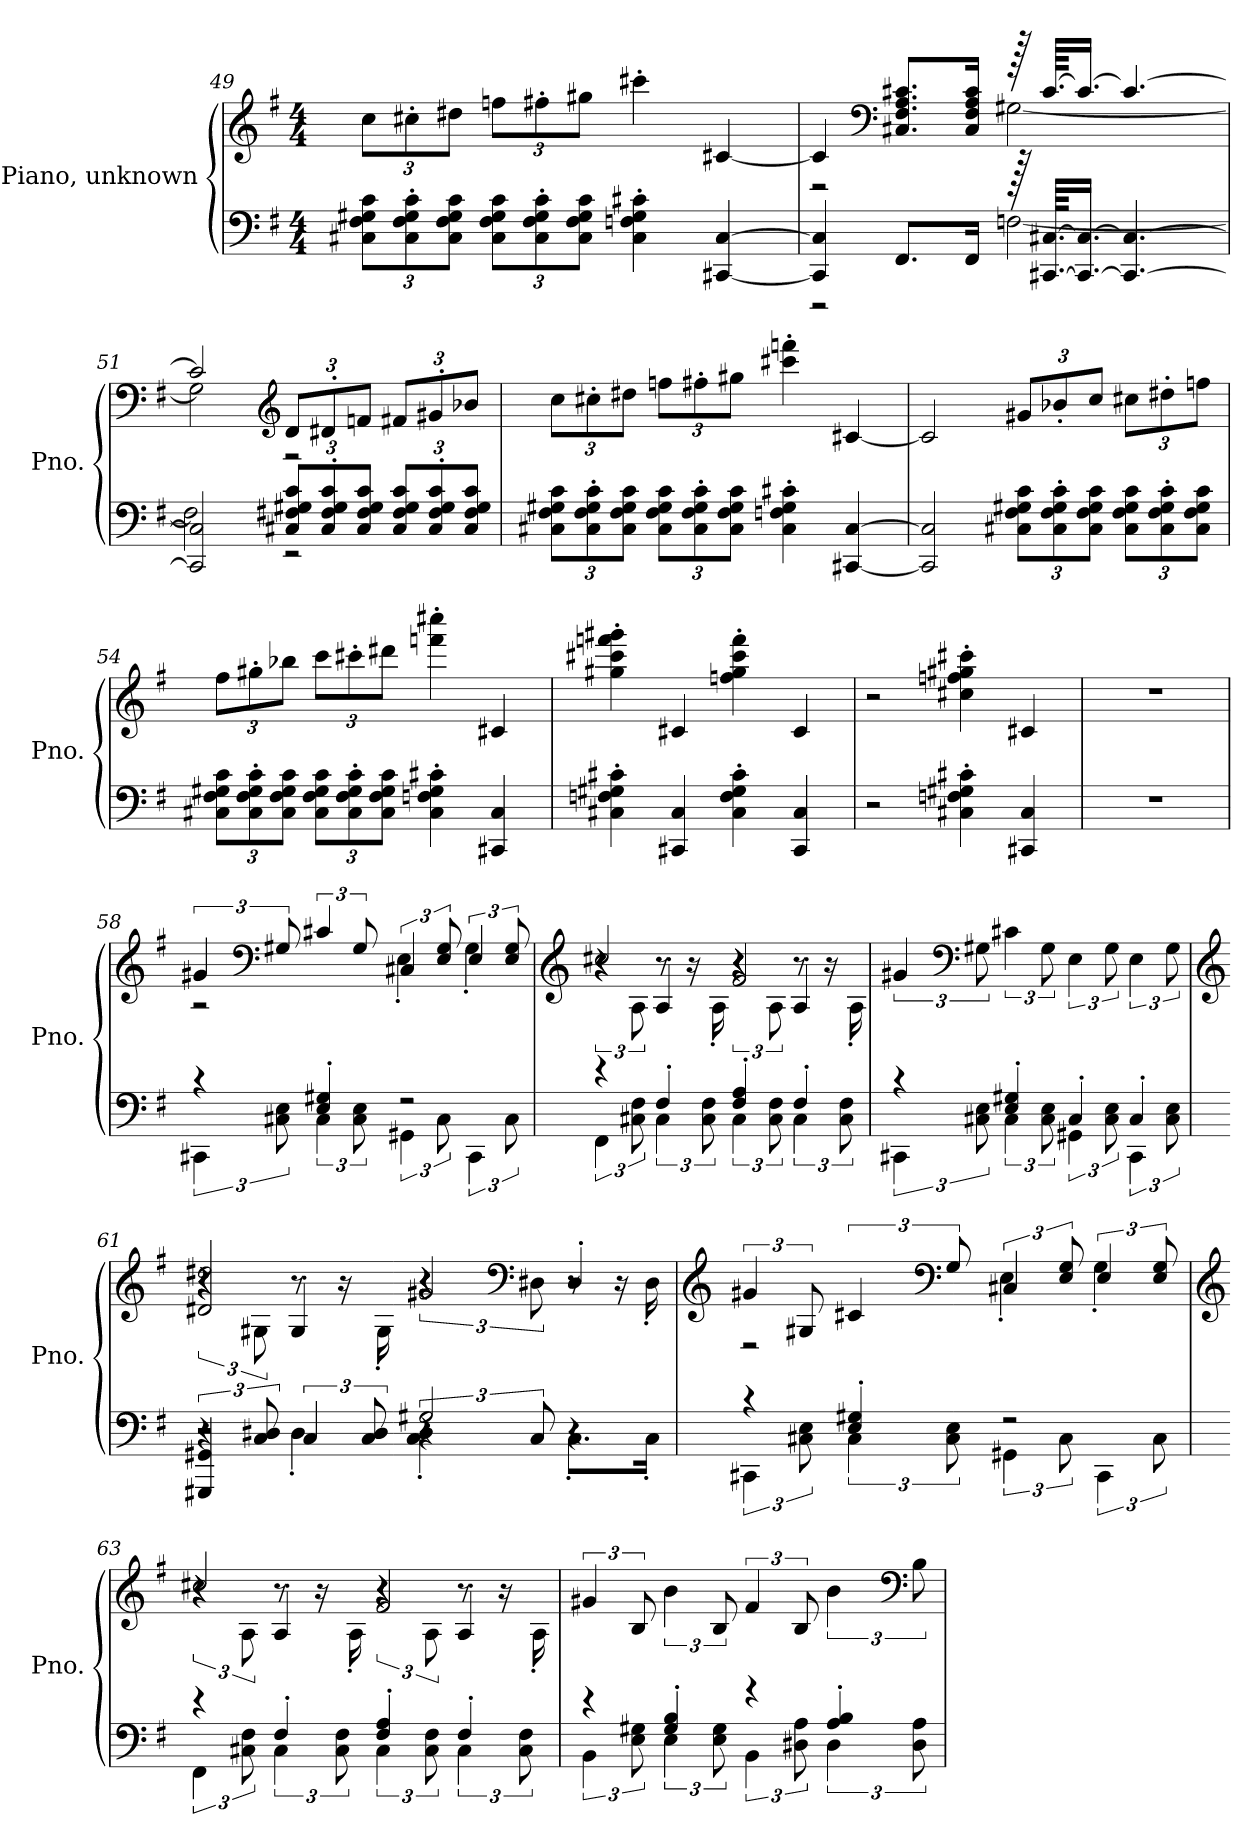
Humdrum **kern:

**kern	**kern
*part1	*part1
*staff2	*staff1
*I"Piano, unknown	*
*I'Pno.	*
*clefF4	*clefG2
*k[f#]	*k[f#]
*M4/4	*M4/4
*Xbrackettup	*Xbrackettup
=49	=49
12C#X\ 12F#\ 12G#X\ 12c\L	12cc\L
12C#\' 12F#\' 12G#\' 12c\'	12cc#X'\
12C#\ 12F#\ 12G#\ 12c\J	12dd#X\J
12C#\ 12F#\ 12G#\ 12c\L	12ffn\L
12C#\' 12F#\' 12G#\' 12c\'	12ff#X'\
12C#\ 12F#\ 12G#\ 12c\J	12gg#X\J
4C#\' 4Fn\' 4G#\' 4c#X\'	4ccc#X'\
[4CC#X/ [4C#/	[4c#X/
!!LO:LB:g=z
=50	=50
*^	*^
4CC#/] 4C#/]	2r	4c#/]	2r
*	*	*clefF4	*
8.FF#/L	.	8.C#X/ 8.F#/ 8.A/ 8.c#X/L	.
16FF#/Jk	.	16C#/ 16F#/ 16A/ 16c#/Jk	.
128r	[2Fn\	128r	[2G#X\
[64.CC#X/ [64.C#X/KKLL	.	[64.c#/KKLL	.
16.CC#/_ 16.C#/_JJ	.	16.c#/JJ_	.
4.CC#/_ 4.C#/_	.	4.c#/_	.
=51	=51	=51	=51
2CC#/] 2C#/]	2F\]	2c#/]	2G#\]
*	*	*clefG2	*
12C#X/ 12F#X/ 12G#X/ 12c/L	2r	12d/L	2r
12C#/' 12F#/' 12G#/' 12c/'	.	12d#X'/	.
12C#/ 12F#/ 12G#/ 12c/J	.	12fn/J	.
12C#/ 12F#/ 12G#/ 12c/L	.	12f#X/L	.
12C#/' 12F#/' 12G#/' 12c/'	.	12g#X'/	.
12C#/ 12F#/ 12G#/ 12c/J	.	12b-X/J	.
*v	*v	*	*
*	*v	*v
!!LO:LB:g=z
=52	=52
12C#X\ 12F#\ 12G#X\ 12c\L	12cc\L
12C#\' 12F#\' 12G#\' 12c\'	12cc#X'\
12C#\ 12F#\ 12G#\ 12c\J	12dd#X\J
12C#\ 12F#\ 12G#\ 12c\L	12ffn\L
12C#\' 12F#\' 12G#\' 12c\'	12ff#X'\
12C#\ 12F#\ 12G#\ 12c\J	12gg#X\J
4C#\' 4Fn\' 4G#\' 4c#X\'	4ccc#X\' 4fffn\'
[4CC#X/ [4C#/	[4c#X/
=53	=53
2CC#/] 2C#/]	2c#/]
12C#X\ 12F#\ 12G#X\ 12c\L	12g#X/L
12C#\' 12F#\' 12G#\' 12c\'	12b-X'/
12C#\ 12F#\ 12G#\ 12c\J	12cc/J
12C#\ 12F#\ 12G#\ 12c\L	12cc#X\L
12C#\' 12F#\' 12G#\' 12c\'	12dd#X'\
12C#\ 12F#\ 12G#\ 12c\J	12ffn\J
!!LO:LB:g=z
=54	=54
12C#X\ 12F#\ 12G#X\ 12c\L	12ff#\L
12C#\' 12F#\' 12G#\' 12c\'	12gg#X'\
12C#\ 12F#\ 12G#\ 12c\J	12bb-X\J
12C#\ 12F#\ 12G#\ 12c\L	12ccc\L
12C#\' 12F#\' 12G#\' 12c\'	12ccc#X'\
12C#\ 12F#\ 12G#\ 12c\J	12ddd#X\J
4C#\' 4Fn\' 4G#\' 4c#X\'	4fffn\' 4cccc#X\'
4CC#X/ 4C#/	4c#X/
=55	=55
4C#X\' 4Fn\' 4G#X\' 4c#X\'	4gg#X\' 4ccc#X\' 4fffn\' 4ggg#X\'
4CC#X/ 4C#/	4c#X/
4C#\' 4F\' 4G#\' 4c#\'	4ffn\' 4gg#\' 4ccc#\' 4fff\'
4CC#/ 4C#/	4c#/
=56	=56
2r	2r
4C#X\' 4Fn\' 4G#X\' 4c#X\'	4cc#X\' 4ffn\' 4gg#X\' 4ccc#X\'
4CC#X/ 4C#/	4c#X/
=57	=57
1r	1r
!!LO:LB:g=z
=58	=58
*^	*
*	*brackettup	*brackettup
*	*	*^
4r	6CC#X\	6g#X/	2r
*	*	*clefF4	*
.	12C#X\ 12E\	12G#X/	.
4E/' 4G#X/'	6C#\	6c#X/	.
.	12C#\ 12E\	12G#/	.
2r	6GG#X\	6C#X/	4E'\
.	12C#\	12E/ 12G#/	.
.	6CC#\	6E/	4G#'\
.	12C#\	12E/ 12G#/	.
*	*	*v	*v
=59	=59	=59
*	*	*clefG2
*	*	*^
*	*	*	*^
4r	6FF#\	2cc#X/	6r	4r
.	12C#X\ 12F#\	.	12A\	.
4F#'/	6C#\	.	8r	4A'/
.	.	.	16r	.
.	12C#\ 12F#\	.	.	.
.	.	.	16A'\	.
4F#/' 4A/'	6C#\	2f#/	6r	4r
.	12C#\ 12F#\	.	12A\	.
4F#'/	6C#\	.	8r	4A'/
.	.	.	16r	.
.	12C#\ 12F#\	.	.	.
.	.	.	16A'\	.
*	*	*v	*v	*v
=60	=60	=60
4r	6CC#X\	6g#X/
*	*	*clefF4
.	12C#X\ 12E\	12G#X\
4E/' 4G#X/'	6C#\	6c#X\
.	12C#\ 12E\	12G#\
4C#'/	6GG#X\	6E\
.	12C#\ 12E\	12G#\
4C#'/	6CC#\	6E\
.	12C#\ 12E\	12G#\
*v	*v	*
!!LO:LB:g=z
=61	=61
*	*clefG2
*^	*^
*	*^	*	*^
2r	4r	6GGG#X/ 6GG#X/	2d#X/ 2dd#X/	6r	4r
.	.	12C/ 12D#X/	.	12G#X\	.
.	4D#'\	6C/	.	8r	4G#'/
.	.	.	.	16r	.
.	.	12C/ 12D#/	.	.	.
.	.	.	.	16G#'\	.
2G#X/	4C\' 4D#\'	6r	2g#X/	6r	4r
*	*	*	*clefF4	*	*
.	.	12C/	.	12D#X\	.
.	8.C'\L	4r	.	8r	4D#'/
.	.	.	.	16r	.
.	16C'\Jk	.	.	16D#'\	.
*v	*v	*v	*	*	*
*	*v	*v	*v
=62	=62
*	*clefG2
*^	*^
4r	6CC#X\	6g#X/	2r
.	12C#X\ 12E\	12G#X/	.
4E/' 4G#X/'	6C#\	6c#X/	.
*	*	*clefF4	*
.	12C#\ 12E\	12G#/	.
2r	6GG#X\	6C#X/	4E'\
.	12C#\	12E/ 12G#/	.
.	6CC#\	6E/	4G#'\
.	12C#\	12E/ 12G#/	.
*	*	*v	*v
!!LO:PB:g=z
=63	=63	=63
*	*	*clefG2
*	*	*^
*	*	*	*^
4r	6FF#\	2cc#X/	6r	4r
.	12C#X\ 12F#\	.	12A\	.
4F#'/	6C#\	.	8r	4A'/
.	.	.	16r	.
.	12C#\ 12F#\	.	.	.
.	.	.	16A'\	.
4F#/' 4A/'	6C#\	2f#/	6r	4r
.	12C#\ 12F#\	.	12A\	.
4F#'/	6C#\	.	8r	4A'/
.	.	.	16r	.
.	12C#\ 12F#\	.	.	.
.	.	.	16A'\	.
*	*	*v	*v	*v
=64	=64	=64
4r	6BB\	6g#X/
.	12E\ 12G#X\	12B/
4G#/' 4B/'	6E\	6b\
.	12E\ 12G#\	12B/
4r	6BB\	6f#/
.	12D#X\ 12A\	12B/
4A/' 4B/'	6D#\	6b\
*	*	*clefF4
.	12D#\ 12A\	12B\
*v	*v	*
=	=
*-	*-
